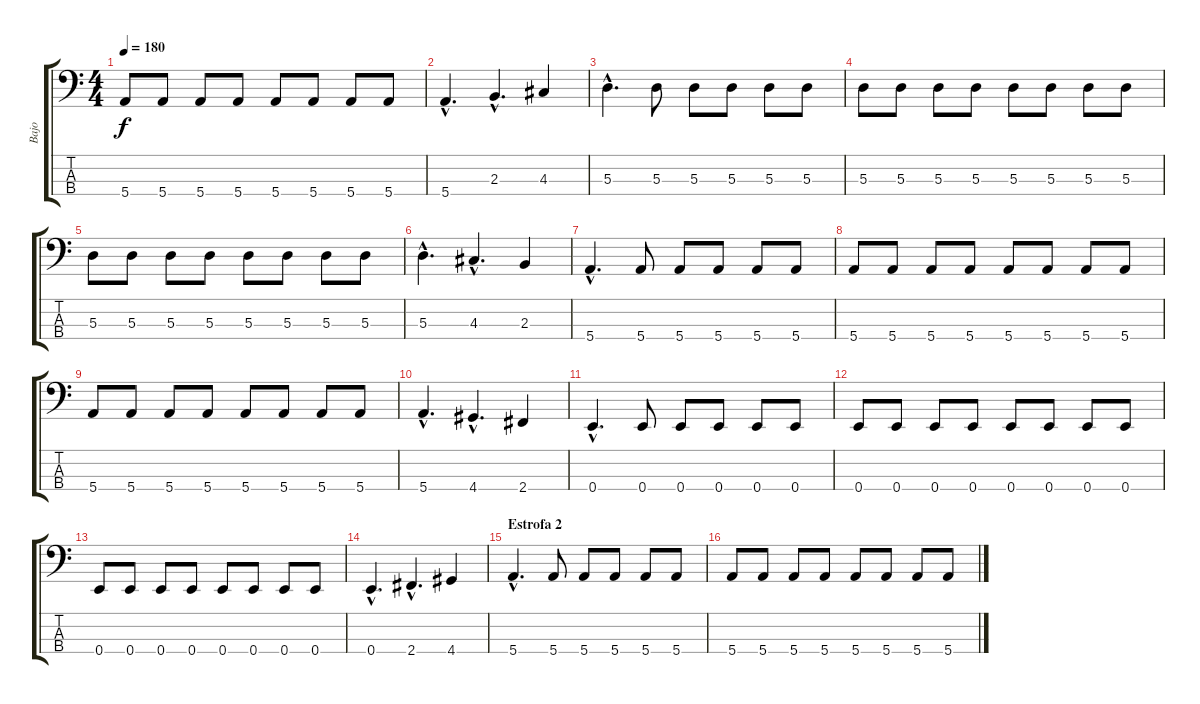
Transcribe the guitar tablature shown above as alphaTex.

\track ("Bajo" "Bajo") {instrument electricbasspick}
\staff {score tabs}
\tuning (G2 D2 A1 E1) {hide}
\ts (4 4)
\tempo 180
\clef f4
\ks c
5.4.8{dy f} 5.4.8 5.4.8 5.4.8 5.4.8 5.4.8 5.4.8 5.4.8 |
5.4{hac}.4{d} 2.3{hac}.4{d} 4.3.4 |
5.3{hac}.4{d} 5.3.8 5.3.8 5.3.8 5.3.8 5.3.8 |
5.3.8 5.3.8 5.3.8 5.3.8 5.3.8 5.3.8 5.3.8 5.3.8 |
5.3.8 5.3.8 5.3.8 5.3.8 5.3.8 5.3.8 5.3.8 5.3.8 |
5.3{hac}.4{d} 4.3{hac}.4{d} 2.3.4 |
5.4{hac}.4{d} 5.4.8 5.4.8 5.4.8 5.4.8 5.4.8 |
5.4.8 5.4.8 5.4.8 5.4.8 5.4.8 5.4.8 5.4.8 5.4.8 |
5.4.8 5.4.8 5.4.8 5.4.8 5.4.8 5.4.8 5.4.8 5.4.8 |
5.4{hac}.4{d} 4.4{hac}.4{d} 2.4.4 |
0.4{hac}.4{d} 0.4.8 0.4.8 0.4.8 0.4.8 0.4.8 |
0.4.8 0.4.8 0.4.8 0.4.8 0.4.8 0.4.8 0.4.8 0.4.8 |
0.4.8 0.4.8 0.4.8 0.4.8 0.4.8 0.4.8 0.4.8 0.4.8 |
0.4{hac}.4{d} 2.4{hac}.4{d} 4.4.4 |
\section ("" "Estrofa 2")
5.4{hac}.4{d} 5.4.8 5.4.8 5.4.8 5.4.8 5.4.8 |
5.4.8 5.4.8 5.4.8 5.4.8 5.4.8 5.4.8 5.4.8 5.4.8
